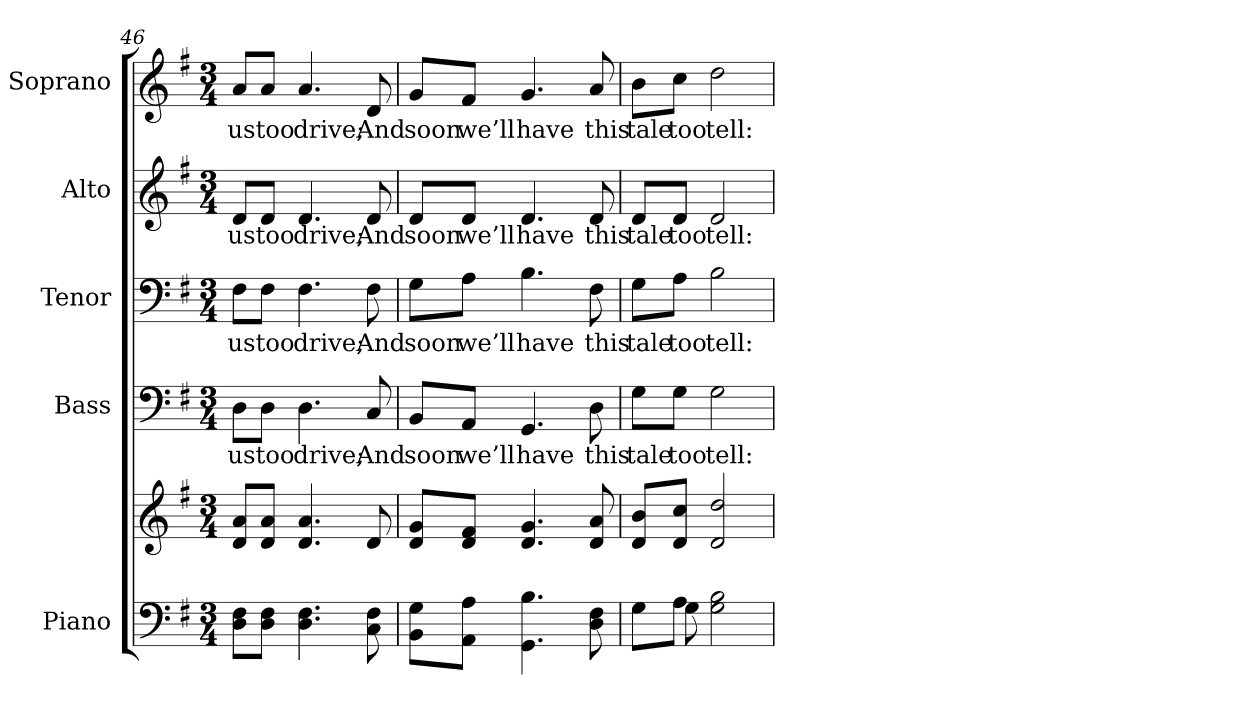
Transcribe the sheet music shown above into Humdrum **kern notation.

**kern	**kern	**kern	**text	**kern	**text	**kern	**text	**kern	**text
*part5	*part5	*part4	*part4	*part3	*part3	*part2	*part2	*part1	*part1
*staff6	*staff5	*staff4	*staff4	*staff3	*staff3	*staff2	*staff2	*staff1	*staff1
*I"Piano	*	*I"Bass	*	*I"Tenor	*	*I"Alto	*	*I"Soprano	*
*I'Pno.	*	*I'B.	*	*I'T.	*	*I'A.	*	*I'S.	*
*clefF4	*clefG2	*clefF4	*	*clefF4	*	*clefG2	*	*clefG2	*
*k[f#]	*k[f#]	*k[f#]	*	*k[f#]	*	*k[f#]	*	*k[f#]	*
*G:	*G:	*G:	*	*G:	*	*G:	*	*G:	*
*M3/4	*M3/4	*M3/4	*	*M3/4	*	*M3/4	*	*M3/4	*
=46	=46	=46	=46	=46	=46	=46	=46	=46	=46
*^	*^	*	*	*	*	*	*	*	*
!	!	!	!	!	!LO:LY:b:color=#000000	!	!	!	!	!	!
!	!	!	!	!	!	!	!LO:LY:b:color=#000000	!	!	!	!
!	!	!	!	!	!	!	!	!	!LO:LY:b:color=#000000	!	!
!	!	!	!	!	!	!	!	!	!	!	!LO:LY:b:color=#000000
8Di\ 8F#i\L	2ryy	8di/ 8ai/L	2ryy	8Di\L	us	8F#i\L	us	8di/L	us	8ai/L	us
!	!	!	!	!	!LO:LY:b:color=#000000	!	!	!	!	!	!
!	!	!	!	!	!	!	!LO:LY:b:color=#000000	!	!	!	!
!	!	!	!	!	!	!	!	!	!LO:LY:b:color=#000000	!	!
!	!	!	!	!	!	!	!	!	!	!	!LO:LY:b:color=#000000
8Di\ 8F#i\J	.	8di/ 8ai/J	.	8Di\J	too	8F#i\J	too	8di/J	too	8ai/J	too
!	!	!	!	!	!LO:LY:b:color=#000000	!	!	!	!	!	!
!	!	!	!	!	!	!	!LO:LY:b:color=#000000	!	!	!	!
!	!	!	!	!	!	!	!	!	!LO:LY:b:color=#000000	!	!
!	!	!	!	!	!	!	!	!	!	!	!LO:LY:b:color=#000000
4.Di\ 4.F#i	.	4.di/ 4.ai	.	4.Di\	drive;	4.F#i\	drive;	4.di/	drive;	4.ai/	drive;
.	4ryy	.	4ryy	.	.	.	.	.	.	.	.
!	!	!	!	!	!LO:LY:b:color=#000000	!	!	!	!	!	!
!	!	!	!	!	!	!	!LO:LY:b:color=#000000	!	!	!	!
!	!	!	!	!	!	!	!	!	!LO:LY:b:color=#000000	!	!
!	!	!	!	!	!	!	!	!	!	!	!LO:LY:b:color=#000000
8Ci\ 8F#i	.	8di/	.	8Ci/	And	8F#i\	And	8di/	And	8di/	And
!!LO:PB:g=z
=47	=47	=47	=47	=47	=47	=47	=47	=47	=47	=47	=47
!	!	!	!	!	!LO:LY:b:color=#000000	!	!	!	!	!	!
!	!	!	!	!	!	!	!LO:LY:b:color=#000000	!	!	!	!
!	!	!	!	!	!	!	!	!	!LO:LY:b:color=#000000	!	!
!	!	!	!	!	!	!	!	!	!	!	!LO:LY:b:color=#000000
8BBi\ 8Gi\L	4ryy	8di/ 8gi/L	4ryy	8BBi/L	soon	8Gi\L	soon	8di/L	soon	8gi/L	soon
!	!	!	!	!	!LO:LY:b:color=#000000	!	!	!	!	!	!
!	!	!	!	!	!	!	!LO:LY:b:color=#000000	!	!	!	!
!	!	!	!	!	!	!	!	!	!LO:LY:b:color=#000000	!	!
!	!	!	!	!	!	!	!	!	!	!	!LO:LY:b:color=#000000
8AAi\ 8Ai\J	.	8di/ 8f#i/J	.	8AAi/J	we’ll	8Ai\J	we’ll	8di/J	we’ll	8f#i/J	we’ll
!	!	!	!	!	!LO:LY:b:color=#000000	!	!	!	!	!	!
!	!	!	!	!	!	!	!LO:LY:b:color=#000000	!	!	!	!
!	!	!	!	!	!	!	!	!	!LO:LY:b:color=#000000	!	!
!	!	!	!	!	!	!	!	!	!	!	!LO:LY:b:color=#000000
4.GGi\ 4.Bi	4ryy	4.di/ 4.gi	4ryy	4.GGi/	have	4.Bi\	have	4.di/	have	4.gi/	have
.	4ryy	.	4ryy	.	.	.	.	.	.	.	.
!	!	!	!	!	!LO:LY:b:color=#000000	!	!	!	!	!	!
!	!	!	!	!	!	!	!LO:LY:b:color=#000000	!	!	!	!
!	!	!	!	!	!	!	!	!	!LO:LY:b:color=#000000	!	!
!	!	!	!	!	!	!	!	!	!	!	!LO:LY:b:color=#000000
8Di\ 8F#i	.	8di/ 8ai	.	8Di\	this	8F#i\	this	8di/	this	8ai/	this
*	*	*v	*v	*	*	*	*	*	*	*	*
=48	=48	=48	=48	=48	=48	=48	=48	=48	=48	=48
!	!	!	!	!LO:LY:b:color=#000000	!	!	!	!	!	!
!	!	!	!	!	!	!LO:LY:b:color=#000000	!	!	!	!
!	!	!	!	!	!	!	!	!LO:LY:b:color=#000000	!	!
!	!	!	!	!	!	!	!	!	!	!LO:LY:b:color=#000000
8Gi\L	8ryy	8di/ 8bi/L	8Gi\L	tale	8Gi\L	tale	8di/L	tale	8bi\L	tale
!	!	!	!	!LO:LY:b:color=#000000	!	!	!	!	!	!
!	!	!	!	!	!	!LO:LY:b:color=#000000	!	!	!	!
!	!	!	!	!	!	!	!	!LO:LY:b:color=#000000	!	!
!	!	!	!	!	!	!	!	!	!	!LO:LY:b:color=#000000
8Ai\J	8Gi\	8di/ 8cci/J	8Gi\J	too	8Ai\J	too	8di/J	too	8cci\J	too
!	!	!	!	!LO:LY:b:color=#000000	!	!	!	!	!	!
!	!	!	!	!	!	!LO:LY:b:color=#000000	!	!	!	!
!	!	!	!	!	!	!	!	!LO:LY:b:color=#000000	!	!
!	!	!	!	!	!	!	!	!	!	!LO:LY:b:color=#000000
2Gi\ 2Bi	2ryy	2di/ 2ddi	2Gi\	tell:	2Bi\	tell:	2di/	tell:	2ddi\	tell:
*v	*v	*	*	*	*	*	*	*	*	*
=	=	=	=	=	=	=	=	=	=
*-	*-	*-	*-	*-	*-	*-	*-	*-	*-
